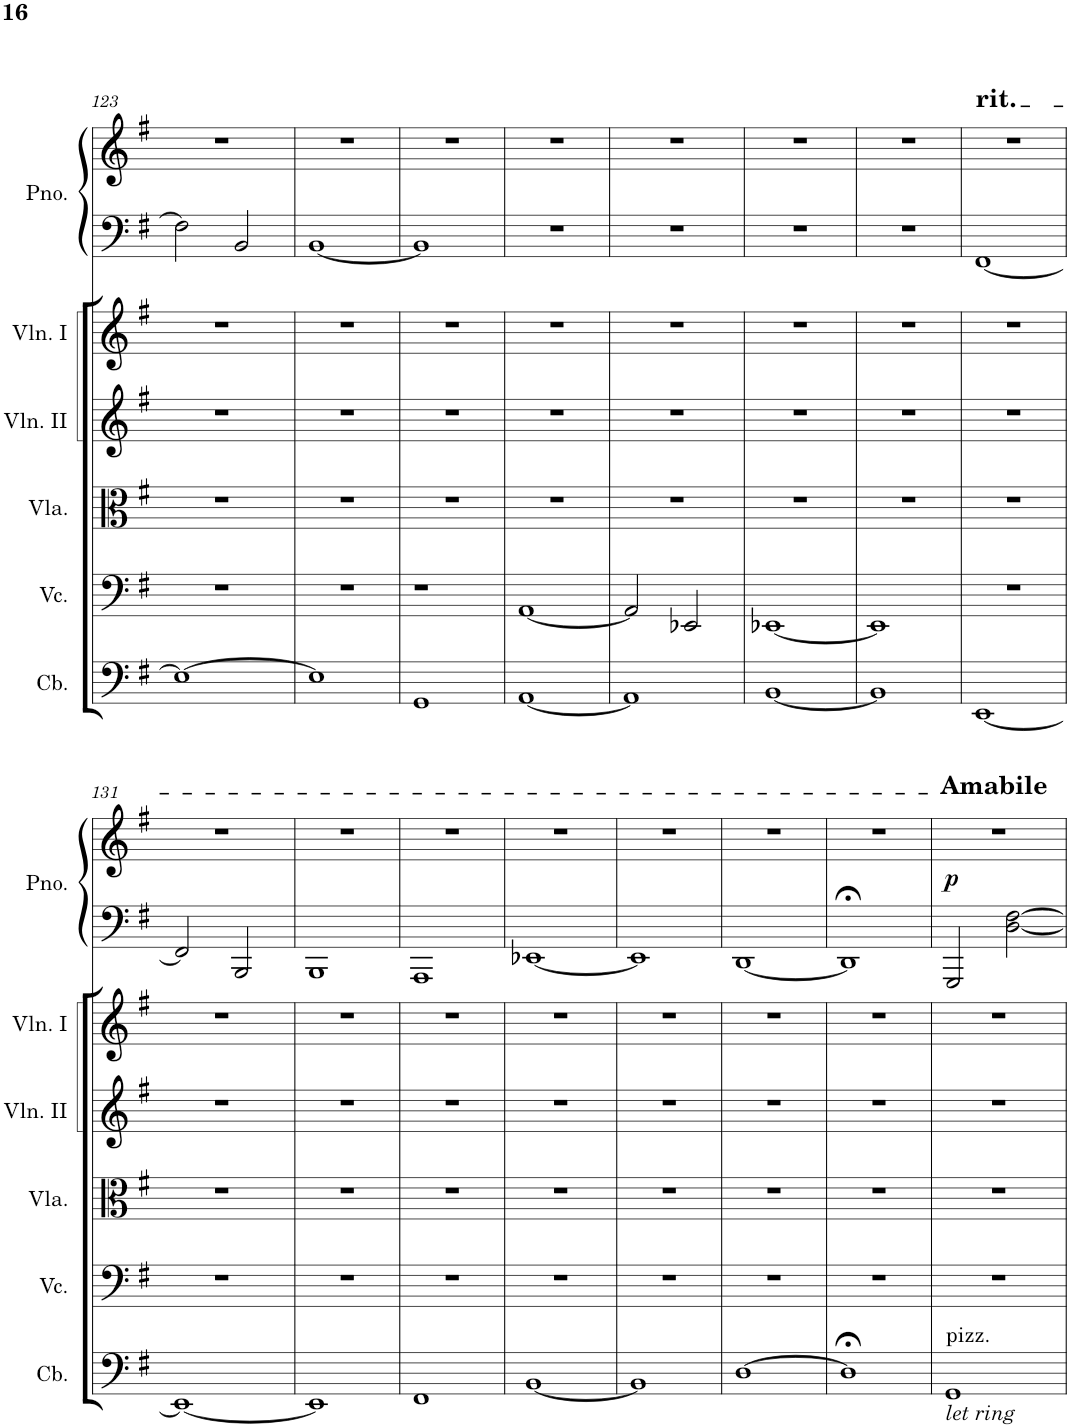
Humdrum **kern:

**kern	**kern	**kern	**kern	**kern	**kern	**kern	**dynam
*part6	*part5	*part4	*part3	*part2	*part1	*part1	*part1
*staff7	*staff6	*staff5	*staff4	*staff3	*staff2	*staff1	*staff1/2
*I"Contrabass	*I"Violoncello	*I"Viola	*I"Violin II	*I"Violin I	*I"Piano	*	*
*I'Cb.	*I'Vc.	*I'Vla.	*I'Vln. II	*I'Vln. I	*I'Pno.	*	*
!!LO:PB:g=z
*clefF4	*clefF4	*clefC3	*clefG2	*clefG2	*clefF4	*clefG2	*
*Trd7c12	*	*	*	*	*	*	*
*k[f#]	*k[f#]	*k[f#]	*k[f#]	*k[f#]	*k[f#]	*k[f#]	*
*M2/2	*M2/2	*M2/2	*M2/2	*M2/2	*M2/2	*M2/2	*
*met(c|)	*met(c|)	*met(c|)	*met(c|)	*met(c|)	*met(c|)	*met(c|)	*
=123	=123	=123	=123	=123	=123	=123	=123
1E_	1r	1r	1r	1r	2F#\]	1r	.
.	.	.	.	.	2BB/	.	.
=124	=124	=124	=124	=124	=124	=124	=124
1E]	1r	1r	1r	1r	[1BB	1r	.
=125	=125	=125	=125	=125	=125	=125	=125
1GG	1r	1r	1r	1r	1BB]	1r	.
=126	=126	=126	=126	=126	=126	=126	=126
[1AA	[1AA	1r	1r	1r	1r	1r	.
=127	=127	=127	=127	=127	=127	=127	=127
1AA]	2AA/]	1r	1r	1r	1r	1r	.
.	2EE-X/	.	.	.	.	.	.
=128	=128	=128	=128	=128	=128	=128	=128
[1BB	[1EE-X	1r	1r	1r	1r	1r	.
=129	=129	=129	=129	=129	=129	=129	=129
1BB]	1EE-]	1r	1r	1r	1r	1r	.
=130	=130	=130	=130	=130	=130	=130	=130
!	!	!	!	!	!	!LO:TX:a:t=rit.	!
[1EE	1r	1r	1r	1r	[1FF#	1r	.
!!LO:LB:g=z
=131	=131	=131	=131	=131	=131	=131	=131
1EE_	1r	1r	1r	1r	2FF#/]	1r	.
.	.	.	.	.	2BBB/	.	.
=132	=132	=132	=132	=132	=132	=132	=132
1EE]	1r	1r	1r	1r	1BBB	1r	.
=133	=133	=133	=133	=133	=133	=133	=133
1FF#	1r	1r	1r	1r	1AAA	1r	.
=134	=134	=134	=134	=134	=134	=134	=134
[1BB	1r	1r	1r	1r	[1EE-X	1r	.
=135	=135	=135	=135	=135	=135	=135	=135
1BB]	1r	1r	1r	1r	1EE-]	1r	.
=136	=136	=136	=136	=136	=136	=136	=136
[1D	1r	1r	1r	1r	[1DD	1r	.
=137	=137	=137	=137	=137	=137	=137	=137
1D;<]	1r	1r	1r	1r	1DD;<]	1r	.
=138	=138	=138	=138	=138	=138	=138	=138
!	!	!	!	!	!	!LO:TX:a:B:t=Amabile	!
!LO:TX:a:t=pizz.	!	!	!	!	!	!	!
!LO:TX:b:i:t=let ring	!	!	!	!	!	!	!
!	!	!	!	!	!	!	!LO:DY:b
1GG	1r	1r	1r	1r	2GGG/	1r	p
.	.	.	.	.	[2D\ [2F#\	.	.
=	=	=	=	=	=	=	=
*-	*-	*-	*-	*-	*-	*-	*-
